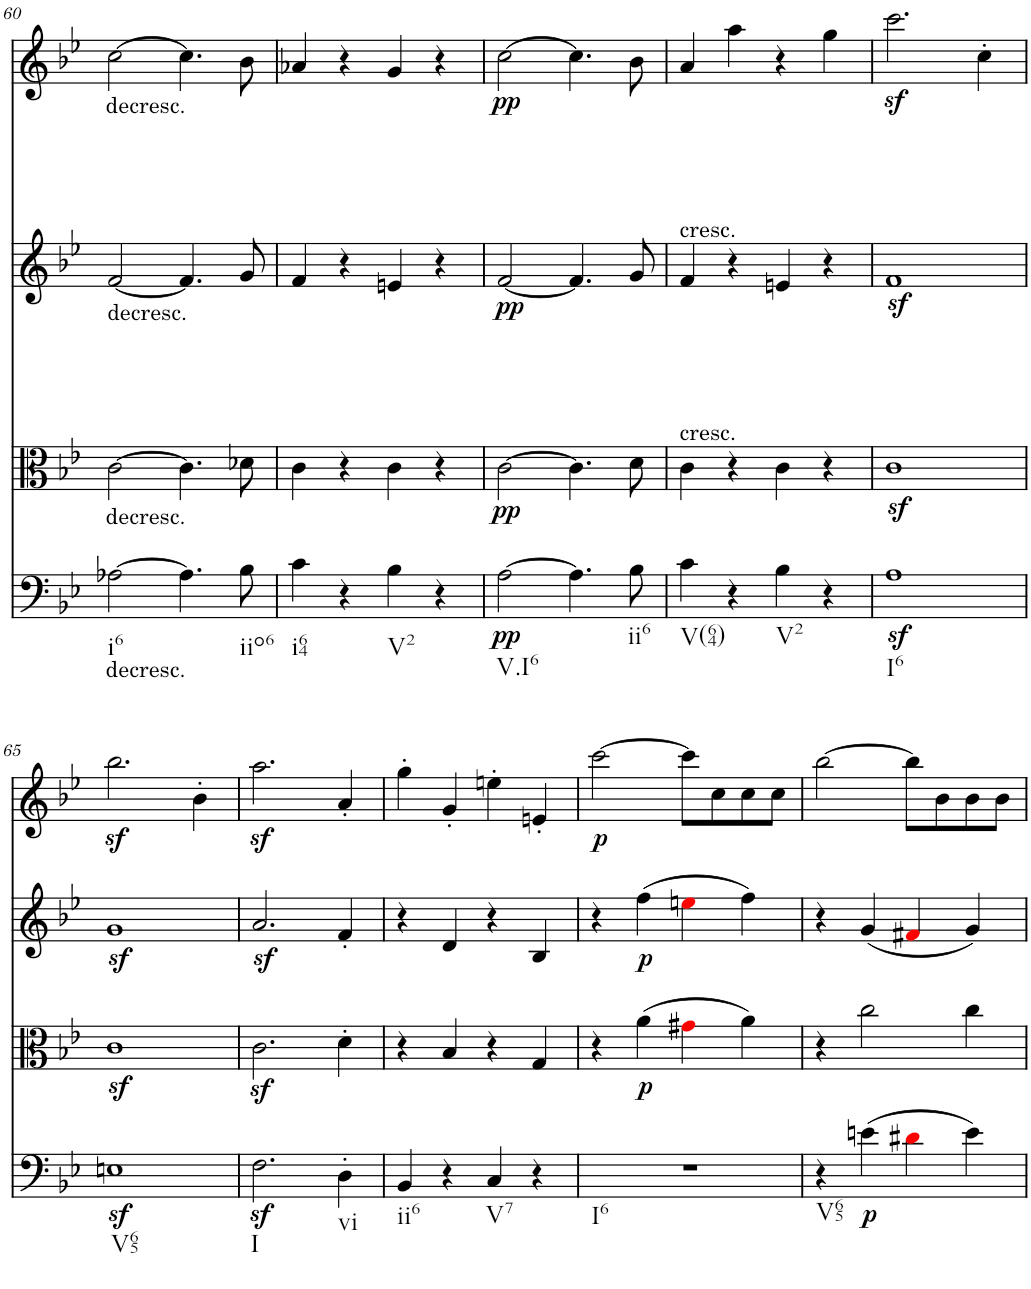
**kern	**dynam	**kern	**dynam	**kern	**dynam	**kern	**dynam
*part4	*part4	*part3	*part3	*part2	*part2	*part1	*part1
*staff4	*staff4	*staff3	*staff3	*staff2	*staff2	*staff1	*staff1
*I"Violoncello	*	*I"Viola	*	*I"Violin II	*	*I"Violin I	*
*I'Vc	*	*I'Vla	*	*I'Vln	*	*I'Vln	*
!!LO:PB:g=z
*clefF4	*	*clefC3	*	*clefG2	*	*clefG2	*
*k[b-e-]	*	*k[b-e-]	*	*k[b-e-]	*	*k[b-e-]	*
*B-:	*	*B-:	*	*B-:	*	*B-:	*
*M2/2	*	*M2/2	*	*M2/2	*	*M2/2	*
=60	=60	=60	=60	=60	=60	=60	=60
!	!	!	!	!	!	!LO:TX:b:t=decresc.	!
!	!	!	!	!LO:TX:b:t=decresc.	!	!	!
!	!	!LO:TX:b:t=decresc.	!	!	!	!	!
!LO:TX:b:t=decresc.	!	!	!	!	!	!	!
!LO:TX:b:t=i6	!	!	!	!	!	!	!
[2A-X\	.	[2c\	.	[2f/	.	[2cc\	.
4.A-\]	.	4.c\]	.	4.f/]	.	4.cc\]	.
!LO:TX:b:t=iio6	!	!	!	!	!	!	!
8B-\	.	8d-X\	.	8g/	.	8b-\	.
=61	=61	=61	=61	=61	=61	=61	=61
!LO:TX:b:t=i64	!	!	!	!	!	!	!
4c\	.	4c\	.	4f/	.	4a-X/	.
4r	.	4r	.	4r	.	4r	.
!LO:TX:b:t=V2	!	!	!	!	!	!	!
4B-\	.	4c\	.	4en/	.	4g/	.
4r	.	4r	.	4r	.	4r	.
=62	=62	=62	=62	=62	=62	=62	=62
!LO:TX:b:t=V.I6	!	!	!	!	!	!	!
!	!LO:DY:b	!	!LO:DY:b	!	!LO:DY:b	!	!LO:DY:b
[2A\	pp	[2c\	pp	[2f/	pp	[2cc\	pp
4.A\]	.	4.c\]	.	4.f/]	.	4.cc\]	.
!LO:TX:b:t=ii6	!	!	!	!	!	!	!
8B-\	.	8d\	.	8g/	.	8b-\	.
=63	=63	=63	=63	=63	=63	=63	=63
!	!	!	!	!	!	!LO:TX:b:t=cresc.	!
!	!	!	!	!LO:TX:b:t=cresc.	!	!	!
!LO:TX:b:t=V(64)	!	!	!	!	!	!	!
4c\	.	4c\	.	4f/	.	4a/	.
4r	.	4r	.	4r	.	4aa\	.
!LO:TX:b:t=V2	!	!	!	!	!	!	!
4B-\	.	4c\	.	4en/	.	4r	.
4r	.	4r	.	4r	.	4gg\	.
=64	=64	=64	=64	=64	=64	=64	=64
!LO:TX:b:t=I6	!	!	!	!	!	!	!
1Az<	.	1cz<	.	1fz<	.	2.cccz<\	.
.	.	.	.	.	.	4cc'\	.
!!LO:LB:g=z
=65	=65	=65	=65	=65	=65	=65	=65
!LO:TX:b:t=V65	!	!	!	!	!	!	!
1Enz<	.	1cz<	.	1gz<	.	2.bb-z<\	.
.	.	.	.	.	.	4b-'\	.
=66	=66	=66	=66	=66	=66	=66	=66
!LO:TX:b:t=I	!	!	!	!	!	!	!
2.Fz<\	.	2.cz<\	.	2.az</	.	2.aaz<\	.
!LO:TX:b:t=vi	!	!	!	!	!	!	!
4D'\	.	4d'\	.	4f'/	.	4a'/	.
=67	=67	=67	=67	=67	=67	=67	=67
!LO:TX:b:t=ii6	!	!	!	!	!	!	!
4BB-/	.	4r	.	4r	.	4gg'\	.
4r	.	4B-/	.	4d/	.	4g'/	.
!LO:TX:b:t=V7	!	!	!	!	!	!	!
4C/	.	4r	.	4r	.	4een'\	.
4r	.	4G/	.	4B-/	.	4en'/	.
=68	=68	=68	=68	=68	=68	=68	=68
!LO:TX:b:t=I6	!	!	!	!	!	!	!
!	!	!	!	!	!	!	!LO:DY:b
1r	.	4r	.	4r	.	[2ccc\	p
!	!	!	!LO:DY:b	!	!LO:DY:b	!	!
.	.	(4a\	p	(4ff\	p	.	.
.	.	4g#Xi\	.	4eeni\	.	8ccc\L]	.
.	.	.	.	.	.	8cc\	.
.	.	4a\)	.	4ff\)	.	8cc\	.
.	.	.	.	.	.	8cc\J	.
=69	=69	=69	=69	=69	=69	=69	=69
!LO:TX:b:t=V65	!	!	!	!	!	!	!
4r	.	4r	.	4r	.	[2bb-\	.
!	!LO:DY:b	!	!	!	!	!	!
(4en\	p	2cc\	.	(4g/	.	.	.
4d#Xi\	.	.	.	4f#Xi/	.	8bb-\L]	.
.	.	.	.	.	.	8b-\	.
4e\)	.	4cc\	.	4g/)	.	8b-\	.
.	.	.	.	.	.	8b-\J	.
=	=	=	=	=	=	=	=
*-	*-	*-	*-	*-	*-	*-	*-
